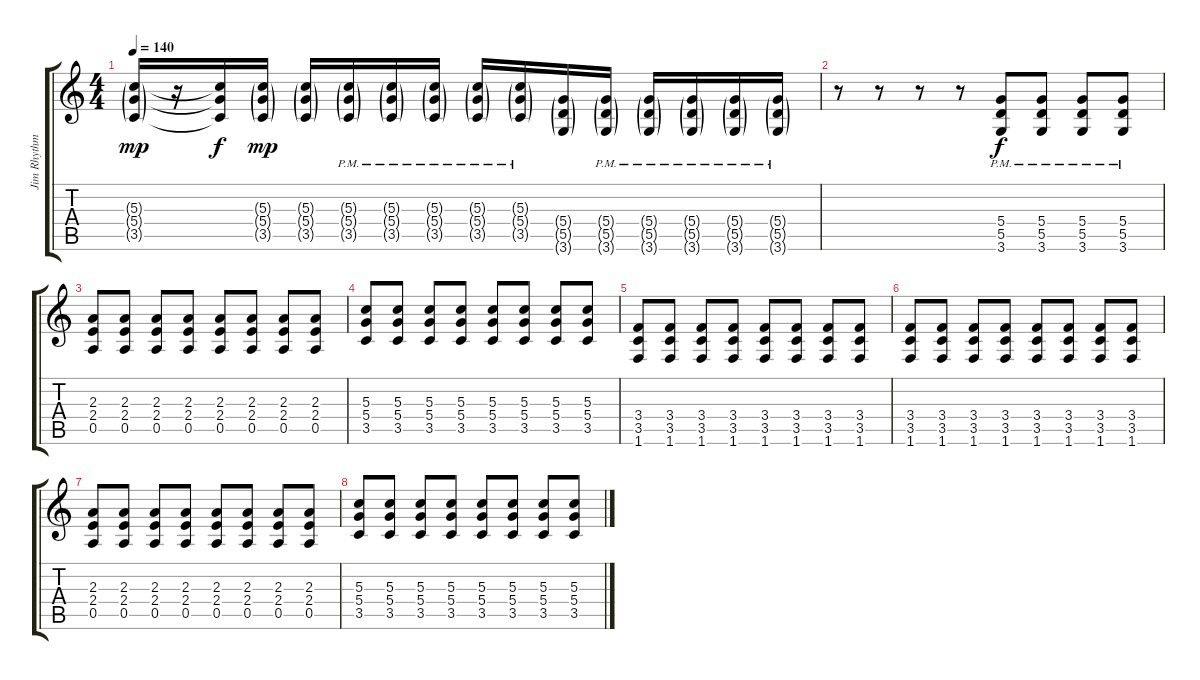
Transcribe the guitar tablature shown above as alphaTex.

\track ("Jim Rhythm 1" "Jim Rhythm") {instrument distortionguitar}
\staff {score tabs}
\tuning (E4 B3 G3 D3 A2 E2) {hide}
\ts (4 4)
\tempo 140
\clef g2
\ks c
(5.3{g} 5.4{g} 3.5{g}).16{dy mp} r.16 (5.3{t} 5.4{t} 3.5{t}).16{dy f} (5.3{g} 5.4{g} 3.5{g}).16{dy mp} (5.3{g} 5.4{g} 3.5{g}).16 (5.3{g pm} 5.4{g pm} 3.5{g pm}).16 (5.3{g pm} 5.4{g pm} 3.5{g pm}).16 (5.3{g pm} 5.4{g pm} 3.5{g pm}).16 (5.3{g pm} 5.4{g pm} 3.5{g pm}).16 (5.3{g pm} 5.4{g pm} 3.5{g pm}).16 (5.4{g} 5.5{g} 3.6{g}).16 (5.4{g pm} 5.5{g pm} 3.6{g pm}).16 (5.4{g pm} 5.5{g pm} 3.6{g pm}).16 (5.4{g pm} 5.5{g pm} 3.6{g pm}).16 (5.4{g pm} 5.5{g pm} 3.6{g pm}).16 (5.4{g pm} 5.5{g pm} 3.6{g pm}).16 |
r.8 r.8 r.8 r.8 (5.4{pm} 5.5{pm} 3.6{pm}).8{dy f} (5.4{pm} 5.5{pm} 3.6{pm}).8 (5.4{pm} 5.5{pm} 3.6{pm}).8 (5.4{pm} 5.5{pm} 3.6{pm}).8 |
(2.3 2.4 0.5).8 (2.3 2.4 0.5).8 (2.3 2.4 0.5).8 (2.3 2.4 0.5).8 (2.3 2.4 0.5).8 (2.3 2.4 0.5).8 (2.3 2.4 0.5).8 (2.3 2.4 0.5).8 |
(5.3 5.4 3.5).8 (5.3 5.4 3.5).8 (5.3 5.4 3.5).8 (5.3 5.4 3.5).8 (5.3 5.4 3.5).8 (5.3 5.4 3.5).8 (5.3 5.4 3.5).8 (5.3 5.4 3.5).8 |
(3.4 3.5 1.6).8 (3.4 3.5 1.6).8 (3.4 3.5 1.6).8 (3.4 3.5 1.6).8 (3.4 3.5 1.6).8 (3.4 3.5 1.6).8 (3.4 3.5 1.6).8 (3.4 3.5 1.6).8 |
(3.4 3.5 1.6).8 (3.4 3.5 1.6).8 (3.4 3.5 1.6).8 (3.4 3.5 1.6).8 (3.4 3.5 1.6).8 (3.4 3.5 1.6).8 (3.4 3.5 1.6).8 (3.4 3.5 1.6).8 |
(2.3 2.4 0.5).8 (2.3 2.4 0.5).8 (2.3 2.4 0.5).8 (2.3 2.4 0.5).8 (2.3 2.4 0.5).8 (2.3 2.4 0.5).8 (2.3 2.4 0.5).8 (2.3 2.4 0.5).8 |
(5.3 5.4 3.5).8 (5.3 5.4 3.5).8 (5.3 5.4 3.5).8 (5.3 5.4 3.5).8 (5.3 5.4 3.5).8 (5.3 5.4 3.5).8 (5.3 5.4 3.5).8 (5.3 5.4 3.5).8
